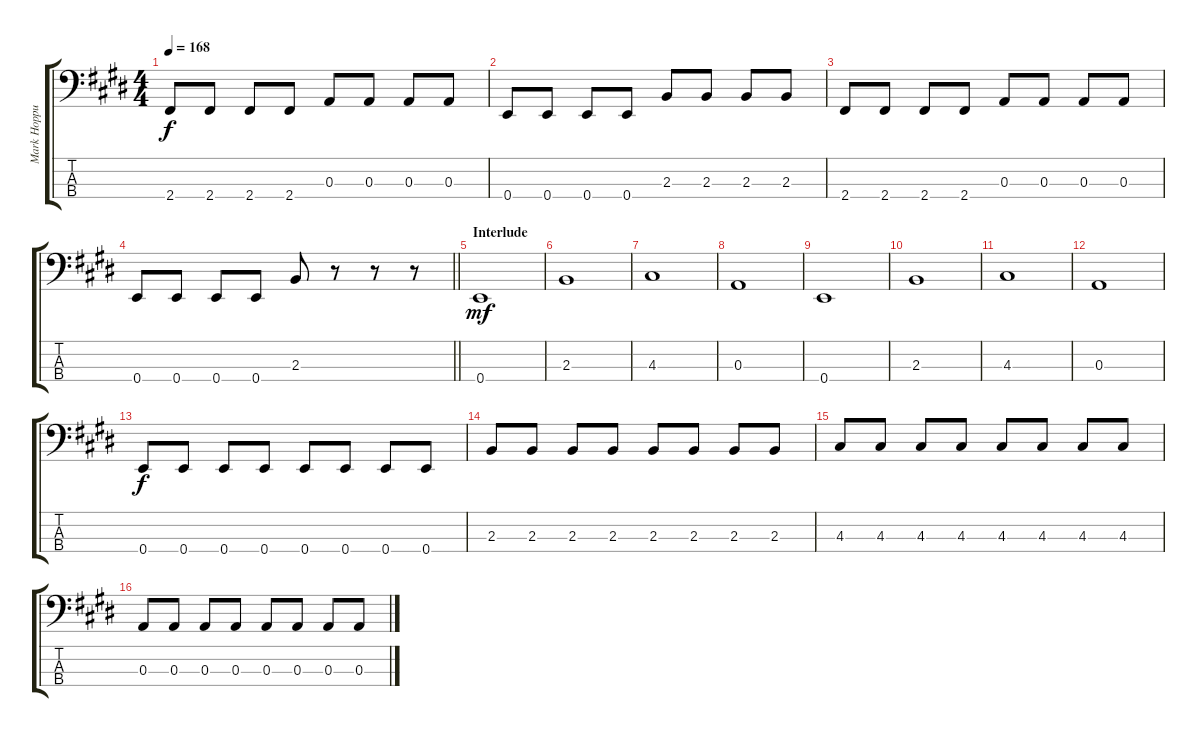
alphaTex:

\track ("Mark Hoppus" "Mark Hoppu") {instrument electricbassfinger}
\staff {score tabs}
\tuning (G2 D2 A1 E1) {hide}
\ts (4 4)
\tempo 168
\clef f4
\ks e
2.4.8{dy f} 2.4.8 2.4.8 2.4.8 0.3.8 0.3.8 0.3.8 0.3.8 |
0.4.8 0.4.8 0.4.8 0.4.8 2.3.8 2.3.8 2.3.8 2.3.8 |
2.4.8 2.4.8 2.4.8 2.4.8 0.3.8 0.3.8 0.3.8 0.3.8 |
\barLineRight lightlight
0.4.8 0.4.8 0.4.8 0.4.8 2.3.8 r.8 r.8 r.8 |
\section ("" "Interlude")
0.4.1{dy mf} |
2.3.1 |
4.3.1 |
0.3.1 |
0.4.1 |
2.3.1 |
4.3.1 |
0.3.1 |
0.4.8{dy f} 0.4.8 0.4.8 0.4.8 0.4.8 0.4.8 0.4.8 0.4.8 |
2.3.8 2.3.8 2.3.8 2.3.8 2.3.8 2.3.8 2.3.8 2.3.8 |
4.3.8 4.3.8 4.3.8 4.3.8 4.3.8 4.3.8 4.3.8 4.3.8 |
0.3.8 0.3.8 0.3.8 0.3.8 0.3.8 0.3.8 0.3.8 0.3.8
